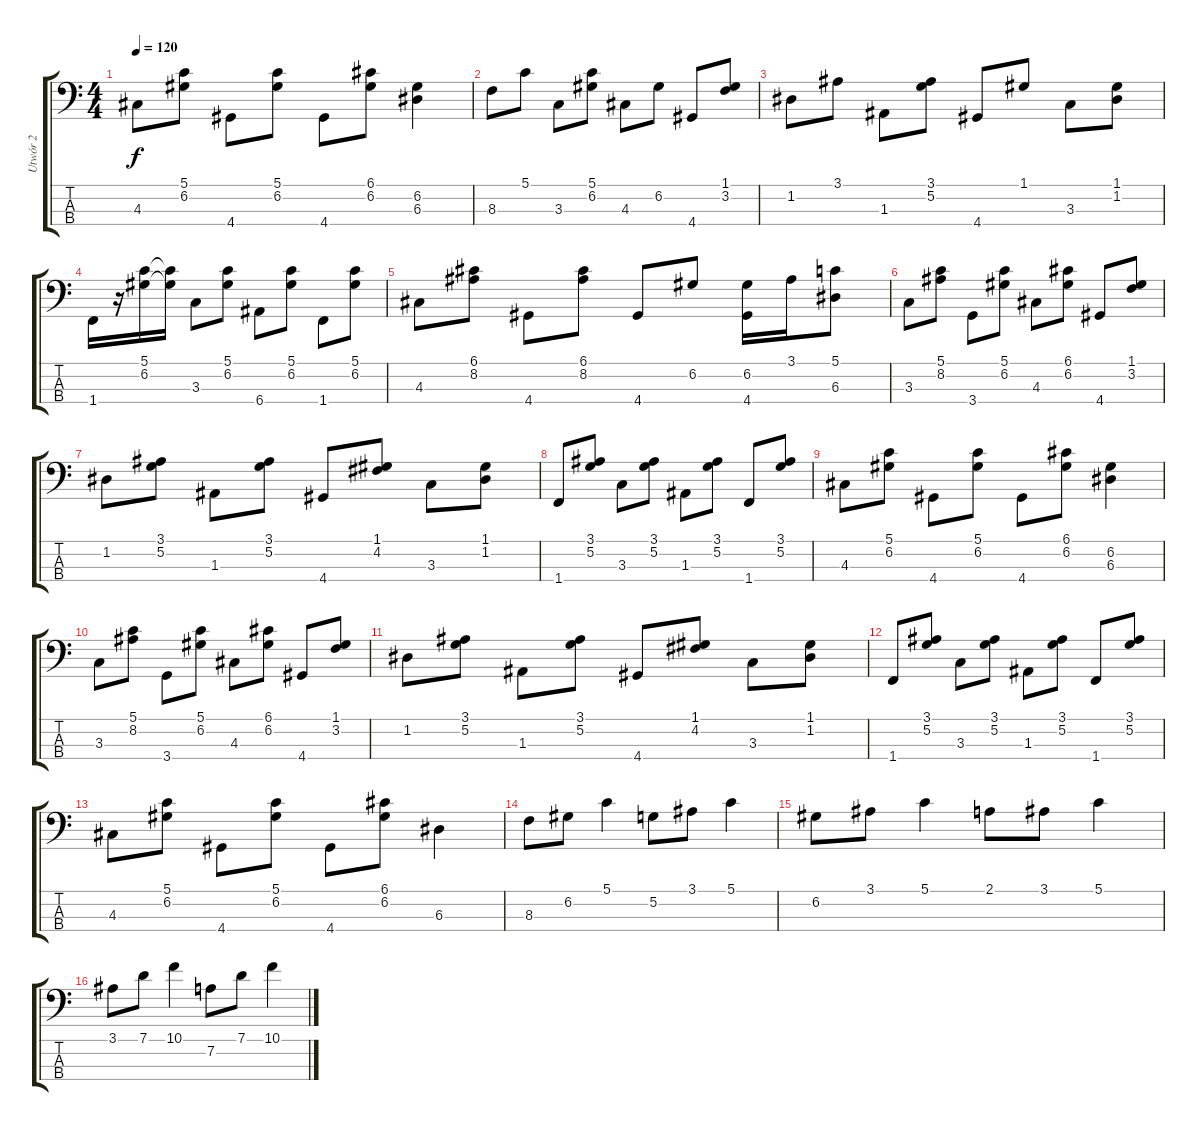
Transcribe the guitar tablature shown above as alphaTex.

\track ("Utwór 2" "Utwór 2") {instrument electricbassfinger}
\staff {score tabs}
\tuning (G2 D2 A1 E1) {hide}
\ts (4 4)
\tempo 120
\clef f4
\ks c
4.3.8{dy f} (5.1 6.2).8 4.4.8 (5.1 6.2).8 4.4.8 (6.1 6.2).8 (6.2 6.3).4 |
8.3.8 5.1.8 3.3.8 (5.1 6.2).8 4.3.8 6.2.8 4.4.8 (1.1 3.2).8 |
1.2.8 3.1.8 1.3.8 (3.1 5.2).8 4.4.8 1.1.8 3.3.8 (1.1 1.2).8 |
1.4.16 r.16 (5.1 6.2).16 (5.1{t} 6.2{t}).16 3.3.8 (5.1 6.2).8 6.4.8 (5.1 6.2).8 1.4.8 (5.1 6.2).8 |
4.3.8 (6.1 8.2).8 4.4.8 (6.1 8.2).8 4.4.8 6.2.8 (6.2 4.4).16 3.1.16 (5.1 6.3).8 |
3.3.8 (5.1 8.2).8 3.4.8 (5.1 6.2).8 4.3.8 (6.1 6.2).8 4.4.8 (1.1 3.2).8 |
1.2.8 (3.1 5.2).8 1.3.8 (3.1 5.2).8 4.4.8 (1.1 4.2).8 3.3.8 (1.1 1.2).8 |
1.4.8 (3.1 5.2).8 3.3.8 (3.1 5.2).8 1.3.8 (3.1 5.2).8 1.4.8 (3.1 5.2).8 |
4.3.8 (5.1 6.2).8 4.4.8 (5.1 6.2).8 4.4.8 (6.1 6.2).8 (6.2 6.3).4 |
3.3.8 (5.1 8.2).8 3.4.8 (5.1 6.2).8 4.3.8 (6.1 6.2).8 4.4.8 (1.1 3.2).8 |
1.2.8 (3.1 5.2).8 1.3.8 (3.1 5.2).8 4.4.8 (1.1 4.2).8 3.3.8 (1.1 1.2).8 |
1.4.8 (3.1 5.2).8 3.3.8 (3.1 5.2).8 1.3.8 (3.1 5.2).8 1.4.8 (3.1 5.2).8 |
4.3.8 (5.1 6.2).8 4.4.8 (5.1 6.2).8 4.4.8 (6.1 6.2).8 6.3.4 |
8.3.8 6.2.8 5.1.4 5.2.8 3.1.8 5.1.4 |
6.2.8 3.1.8 5.1.4 2.1.8 3.1.8 5.1.4 |
3.1.8 7.1.8 10.1.4 7.2.8 7.1.8 10.1.4
